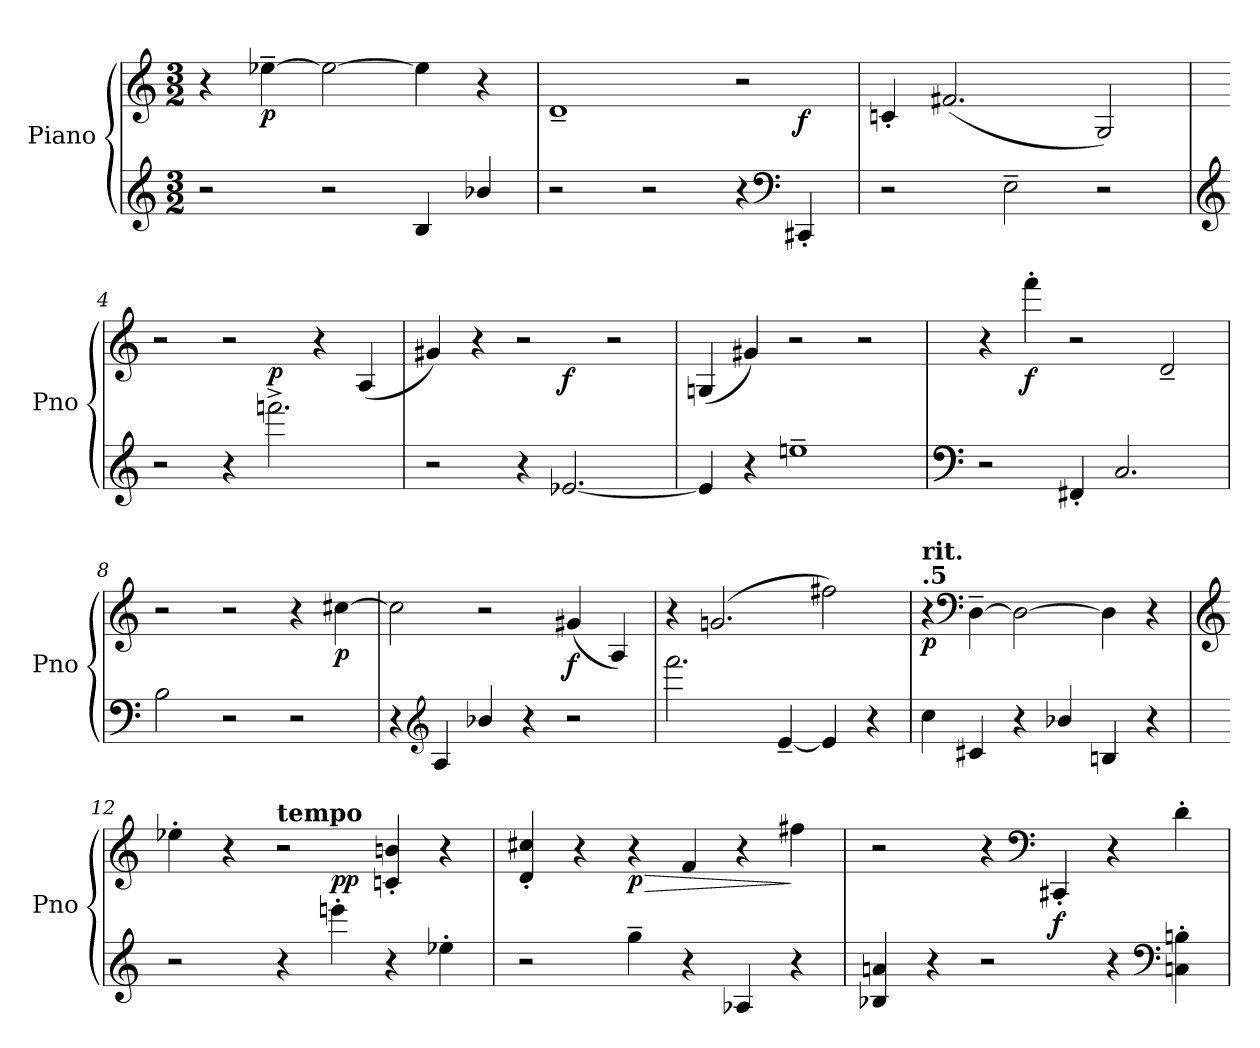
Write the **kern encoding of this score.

**kern	**kern	**dynam
*part1	*part1	*part1
*staff2	*staff1	*staff1/2
*I"Piano	*	*
*I'Pno	*	*
*clefG2	*clefG2	*
*k[]	*k[]	*
*M3/2	*M3/2	*
*MM160	*MM160	*
=1	=1	=1
2r	4r	.
!	!	!LO:DY:b
.	[4ee-X~\	p
2r	2ee-\_	.
4B/	4ee-\]	.
4b-X/	4r	.
=2	=2	=2
*	*^	*
2r	1d~	1ryy	.
2r	.	.	.
4r	2r	4ryy	.
*clefF4	*	*	*
!	!	!	!LO:DY:b
4CC#X'/	.	4ryy	f
*	*v	*v	*
=3	=3	=3
2r	4cni'/	.
.	(<2.f#X/	.
2E~\	.	.
2r	2G/)	.
=4	=4	=4
*clefG2	*	*
*	*^	*
2r	2r	2.ryy	.
4r	2r	.	.
!	!	!	!LO:DY:b
2.fffni^\	.	2.ryy	p
.	4r	.	.
.	(<4A/	.	.
=5	=5	=5	=5
2r	4g#X/)	2.ryy	.
.	4r	.	.
4r	2r	.	.
!	!	!	!LO:DY:b
[2.e-X/	.	2.ryy	f
.	2r	.	.
*	*v	*v	*
!!LO:LB:g=z
=6	=6	=6
4e-/]	(<4Gni/	.
4r	4g#X/)	.
1eeni~	2r	.
.	2r	.
=7	=7	=7
*clefF4	*	*
2r	4r	.
!	!	!LO:DY:b
.	4fff'\	f
4FF#X'/	2r	.
2.C/	.	.
.	2d~/	.
=8	=8	=8
2B\	2r	.
2r	2r	.
2r	4r	.
!	!	!LO:DY:b
.	[4cc#X\	p
=9	=9	=9
4r	2cc#\]	.
*clefG2	*	*
4A/	.	.
4b-X/	2r	.
4r	.	.
!	!	!LO:DY:b
2r	(<4g#X/	f
.	4A/)	.
=10	=10	=10
2.fff\	4r	.
.	(>2.gni/	.
[4e~/	.	.
4e/]	2ff#X\)	.
4r	.	.
!!LO:LB:g=z
=11	=11	=11
*	*MM157	*
!	!LO:TX:a:B:t=.5	!
!	!LO:TX:a:B:t=rit.	!
!	!	!LO:DY:b
4cc\	4r	p
*	*clefF4	*
4c#X/	[4D~\	.
4r	2D\_	.
4b-X/	.	.
4Bni/	4D\]	.
4r	4r	.
=12	=12	=12
*	*clefG2	*
*	*^	*
2r	4ee-X'\	2.ryy	.
.	4r	.	.
*	*MM120	*	*
!	!LO:TX:a:B:t=tempo	!	!
4r	2r	.	.
!	!	!	!LO:DY:b
4eeeni'\	.	2.ryy	pp
4r	4cni/' 4bni/'	.	.
4ee-X'\	4r	.	.
*	*v	*v	*
=13	=13	=13
2r	4d/' 4cc#X/'	.
.	4r	.
!	!	!LO:HP:b
!	!	!LO:DY:n=1:b
4gg~\	4r	> p
4r	4f/	.
4A-X/	4r	.
4r	4ff#X\	]
=14	=14	=14
4B-X/ 4ani/	2r	.
4r	.	.
2r	4r	.
*	*clefF4	*
!	!	!LO:DY:b
.	4CC#X'/	f
4r	4r	.
*clefF4	*	*
4Cni\' 4Bn\'	4d'\	.
=	=	=
*-	*-	*-
